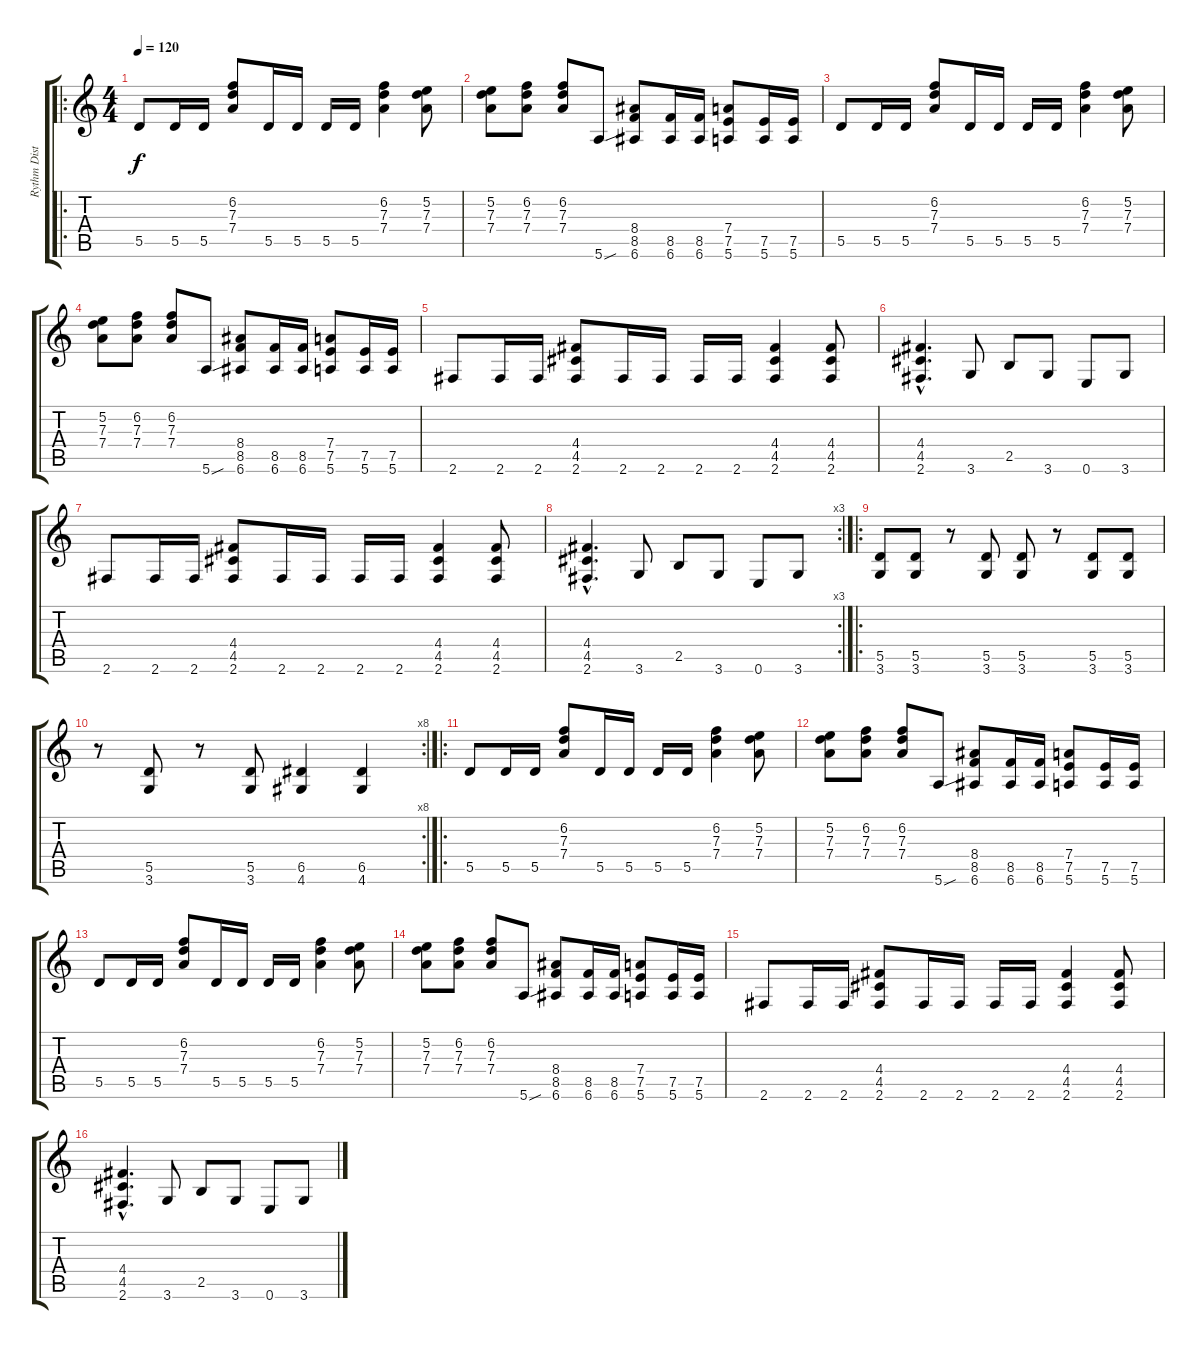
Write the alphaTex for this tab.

\track ("Rythm Distortion Guitar 1" "Rythm Dist") {instrument distortionguitar}
\staff {score tabs}
\tuning (E4 B3 G3 D3 A2 E2) {hide}
\ro
\ts (4 4)
\tempo 120
\clef g2
\ks c
5.5.8{dy f volume 16} 5.5.16 5.5.16 (6.2 7.3 7.4).8 5.5.16 5.5.16 5.5.16 5.5.16 (6.2 7.3 7.4).4 (5.2 7.3 7.4).8 |
(5.2 7.3 7.4).8 (6.2 7.3 7.4).8 (6.2 7.3 7.4).8 5.6{sou}.8 (8.4 8.5 6.6).8 (8.5 6.6).16 (8.5 6.6).16 (7.4 7.5 5.6).8 (7.5 5.6).16 (7.5 5.6).16 |
5.5.8 5.5.16 5.5.16 (6.2 7.3 7.4).8 5.5.16 5.5.16 5.5.16 5.5.16 (6.2 7.3 7.4).4 (5.2 7.3 7.4).8 |
(5.2 7.3 7.4).8 (6.2 7.3 7.4).8 (6.2 7.3 7.4).8 5.6{sou}.8 (8.4 8.5 6.6).8 (8.5 6.6).16 (8.5 6.6).16 (7.4 7.5 5.6).8 (7.5 5.6).16 (7.5 5.6).16 |
2.6.8 2.6.16 2.6.16 (4.4 4.5 2.6).8 2.6.16 2.6.16 2.6.16 2.6.16 (4.4 4.5 2.6).4 (4.4 4.5 2.6).8 |
(4.4{hac} 4.5{hac} 2.6{hac}).4{d} 3.6.8 2.5.8 3.6.8 0.6.8 3.6.8 |
2.6.8 2.6.16 2.6.16 (4.4 4.5 2.6).8 2.6.16 2.6.16 2.6.16 2.6.16 (4.4 4.5 2.6).4 (4.4 4.5 2.6).8 |
\rc 3
(4.4{hac} 4.5{hac} 2.6{hac}).4{d} 3.6.8 2.5.8 3.6.8 0.6.8 3.6.8 |
\ro
(5.5 3.6).8 (5.5 3.6).8 r.8 (5.5 3.6).8 (5.5 3.6).8 r.8 (5.5 3.6).8 (5.5 3.6).8 |
\rc 8
r.8 (5.5 3.6).8 r.8 (5.5 3.6).8 (6.5 4.6).4 (6.5 4.6).4 |
\ro
5.5.8{volume 16} 5.5.16 5.5.16 (6.2 7.3 7.4).8 5.5.16 5.5.16 5.5.16 5.5.16 (6.2 7.3 7.4).4 (5.2 7.3 7.4).8 |
(5.2 7.3 7.4).8 (6.2 7.3 7.4).8 (6.2 7.3 7.4).8 5.6{sou}.8 (8.4 8.5 6.6).8 (8.5 6.6).16 (8.5 6.6).16 (7.4 7.5 5.6).8 (7.5 5.6).16 (7.5 5.6).16 |
5.5.8 5.5.16 5.5.16 (6.2 7.3 7.4).8 5.5.16 5.5.16 5.5.16 5.5.16 (6.2 7.3 7.4).4 (5.2 7.3 7.4).8 |
(5.2 7.3 7.4).8 (6.2 7.3 7.4).8 (6.2 7.3 7.4).8 5.6{sou}.8 (8.4 8.5 6.6).8 (8.5 6.6).16 (8.5 6.6).16 (7.4 7.5 5.6).8 (7.5 5.6).16 (7.5 5.6).16 |
2.6.8 2.6.16 2.6.16 (4.4 4.5 2.6).8 2.6.16 2.6.16 2.6.16 2.6.16 (4.4 4.5 2.6).4 (4.4 4.5 2.6).8 |
(4.4{hac} 4.5{hac} 2.6{hac}).4{d} 3.6.8 2.5.8 3.6.8 0.6.8 3.6.8
